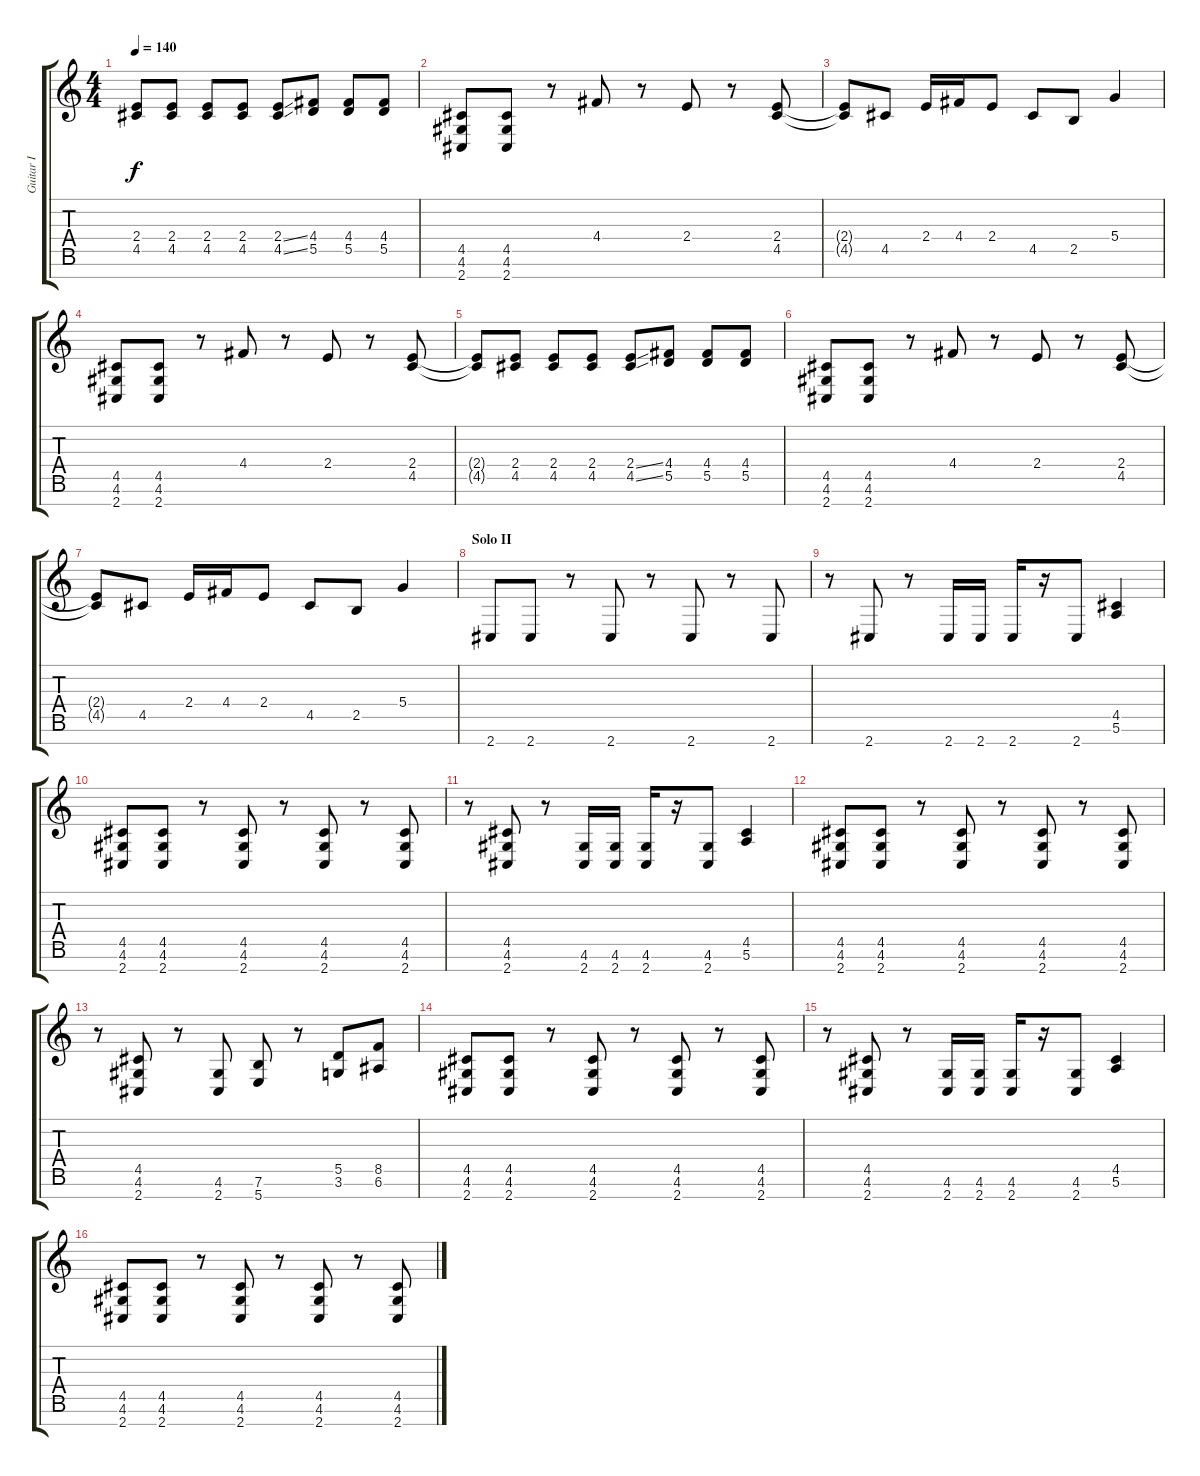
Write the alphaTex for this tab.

\track ("Guitar I" "Guitar I") {instrument distortionguitar}
\staff {score tabs}
\tuning (E4 B3 G3 D3 A2 E2 B1) {hide}
\ts (4 4)
\tempo 140
\clef g2
\ks c
(2.4{t} 4.5{t}).8{dy f} (2.4 4.5).8 (2.4 4.5).8 (2.4 4.5).8 (2.4{ss} 4.5{ss}).8 (4.4 5.5).8 (4.4 5.5).8 (4.4 5.5).8 |
(4.5 4.6 2.7).8 (4.5 4.6 2.7).8 r.8 4.4.8 r.8 2.4.8 r.8 (2.4 4.5).8 |
(2.4{t} 4.5{t}).8 4.5.8 2.4.16 4.4.16 2.4.8 4.5.8 2.5.8 5.4.4 |
(4.5 4.6 2.7).8 (4.5 4.6 2.7).8 r.8 4.4.8 r.8 2.4.8 r.8 (2.4 4.5).8 |
(2.4{t} 4.5{t}).8 (2.4 4.5).8 (2.4 4.5).8 (2.4 4.5).8 (2.4{ss} 4.5{ss}).8 (4.4 5.5).8 (4.4 5.5).8 (4.4 5.5).8 |
(4.5 4.6 2.7).8 (4.5 4.6 2.7).8 r.8 4.4.8 r.8 2.4.8 r.8 (2.4 4.5).8 |
(2.4{t} 4.5{t}).8 4.5.8 2.4.16 4.4.16 2.4.8 4.5.8 2.5.8 5.4.4 |
\section ("" "Solo II")
2.7.8 2.7.8 r.8 2.7.8 r.8 2.7.8 r.8 2.7.8 |
r.8 2.7.8 r.8 2.7.16 2.7.16 2.7.16 r.16 2.7.8 (4.5 5.6).4 |
(4.5 4.6 2.7).8 (4.5 4.6 2.7).8 r.8 (4.5 4.6 2.7).8 r.8 (4.5 4.6 2.7).8 r.8 (4.5 4.6 2.7).8 |
r.8 (4.5 4.6 2.7).8 r.8 (4.6 2.7).16 (4.6 2.7).16 (4.6 2.7).16 r.16 (4.6 2.7).8 (4.5 5.6).4 |
(4.5 4.6 2.7).8 (4.5 4.6 2.7).8 r.8 (4.5 4.6 2.7).8 r.8 (4.5 4.6 2.7).8 r.8 (4.5 4.6 2.7).8 |
r.8 (4.5 4.6 2.7).8 r.8 (4.6 2.7).8 (7.6 5.7).8 r.8 (5.5 3.6).8 (8.5 6.6).8 |
(4.5 4.6 2.7).8 (4.5 4.6 2.7).8 r.8 (4.5 4.6 2.7).8 r.8 (4.5 4.6 2.7).8 r.8 (4.5 4.6 2.7).8 |
r.8 (4.5 4.6 2.7).8 r.8 (4.6 2.7).16 (4.6 2.7).16 (4.6 2.7).16 r.16 (4.6 2.7).8 (4.5 5.6).4 |
(4.5 4.6 2.7).8 (4.5 4.6 2.7).8 r.8 (4.5 4.6 2.7).8 r.8 (4.5 4.6 2.7).8 r.8 (4.5 4.6 2.7).8
